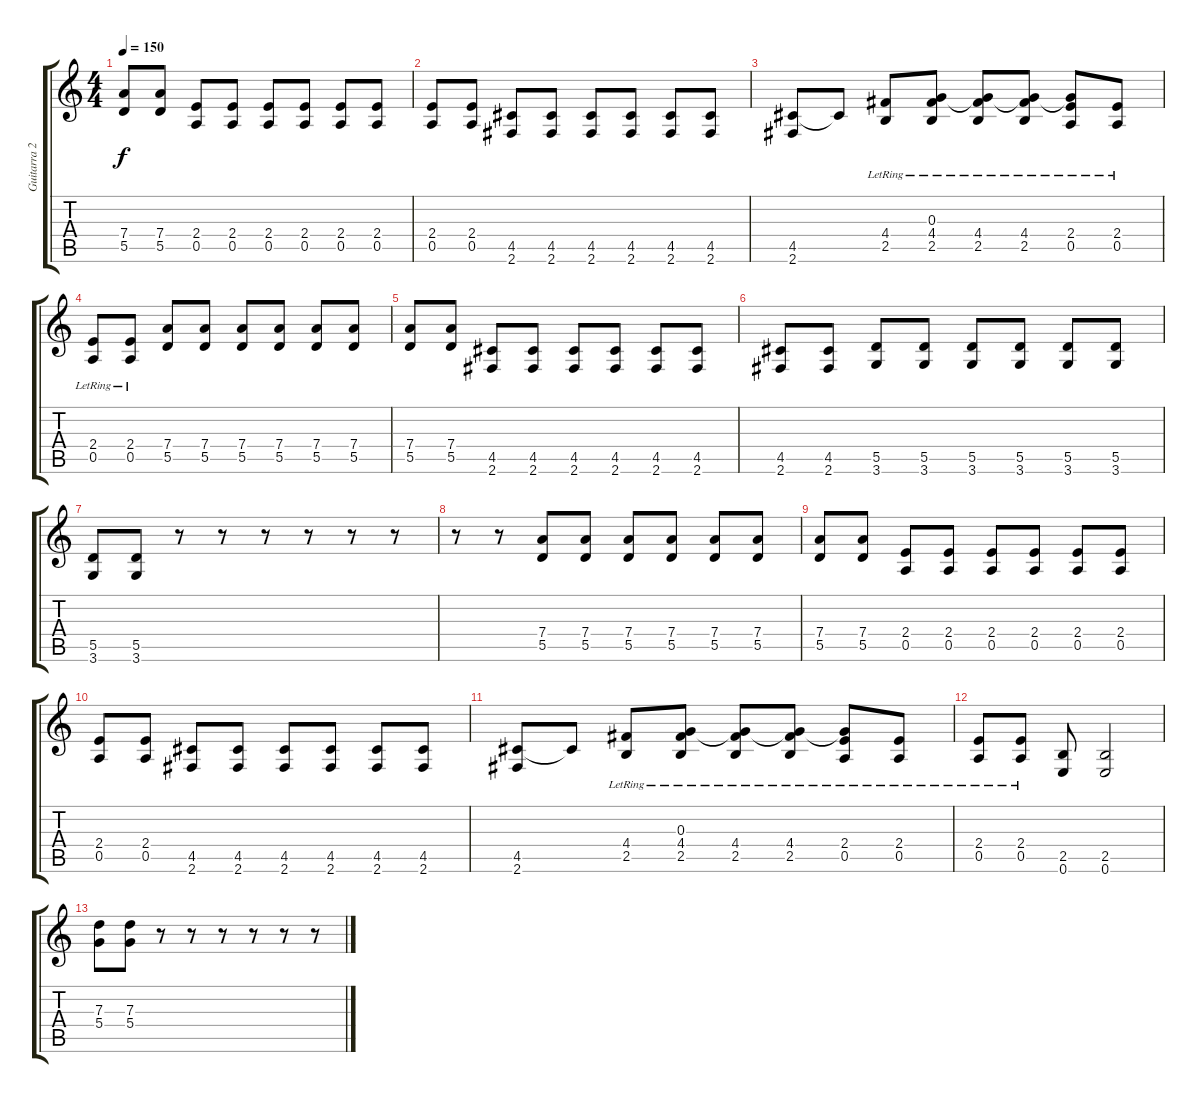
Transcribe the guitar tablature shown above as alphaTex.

\track ("Guitarra 2" "Guitarra 2") {instrument electricguitarmuted}
\staff {score tabs}
\tuning (E4 B3 G3 D3 A2 E2) {hide}
\ts (4 4)
\tempo 150
\clef g2
\ks c
(7.4 5.5).8{dy f} (7.4 5.5).8 (2.4 0.5).8 (2.4 0.5).8 (2.4 0.5).8 (2.4 0.5).8 (2.4 0.5).8 (2.4 0.5).8 |
(2.4 0.5).8 (2.4 0.5).8 (4.5 2.6).8 (4.5 2.6).8 (4.5 2.6).8 (4.5 2.6).8 (4.5 2.6).8 (4.5 2.6).8 |
(4.5 2.6).8 4.5{t}.8 (4.4 2.5{lr}).8 (0.3 4.4 2.5{lr}).8 (0.3{t} 4.4 2.5{lr}).8 (0.3{t} 4.4 2.5{lr}).8 (0.3{t} 2.4 0.5{lr}).8 (2.4 0.5{lr}).8 |
(2.4 0.5{lr}).8 (2.4 0.5{lr}).8 (7.4 5.5).8 (7.4 5.5).8 (7.4 5.5).8 (7.4 5.5).8 (7.4 5.5).8 (7.4 5.5).8 |
(7.4 5.5).8 (7.4 5.5).8 (4.5 2.6).8 (4.5 2.6).8 (4.5 2.6).8 (4.5 2.6).8 (4.5 2.6).8 (4.5 2.6).8 |
(4.5 2.6).8 (4.5 2.6).8 (5.5 3.6).8 (5.5 3.6).8 (5.5 3.6).8 (5.5 3.6).8 (5.5 3.6).8 (5.5 3.6).8 |
(5.5 3.6).8 (5.5 3.6).8 r.8 r.8 r.8 r.8 r.8 r.8 |
r.8 r.8 (7.4 5.5).8 (7.4 5.5).8 (7.4 5.5).8 (7.4 5.5).8 (7.4 5.5).8 (7.4 5.5).8 |
(7.4 5.5).8 (7.4 5.5).8 (2.4 0.5).8 (2.4 0.5).8 (2.4 0.5).8 (2.4 0.5).8 (2.4 0.5).8 (2.4 0.5).8 |
(2.4 0.5).8 (2.4 0.5).8 (4.5 2.6).8 (4.5 2.6).8 (4.5 2.6).8 (4.5 2.6).8 (4.5 2.6).8 (4.5 2.6).8 |
(4.5 2.6).8 4.5{t}.8 (4.4 2.5{lr}).8 (0.3 4.4 2.5{lr}).8 (0.3{t} 4.4 2.5{lr}).8 (0.3{t} 4.4 2.5{lr}).8 (0.3{t} 2.4 0.5{lr}).8 (2.4 0.5{lr}).8 |
(2.4 0.5{lr}).8 (2.4 0.5{lr}).8 (2.5 0.6).8 (2.5 0.6).2 |
(7.3 5.4).8 (7.3 5.4).8 r.8 r.8 r.8 r.8 r.8 r.8
